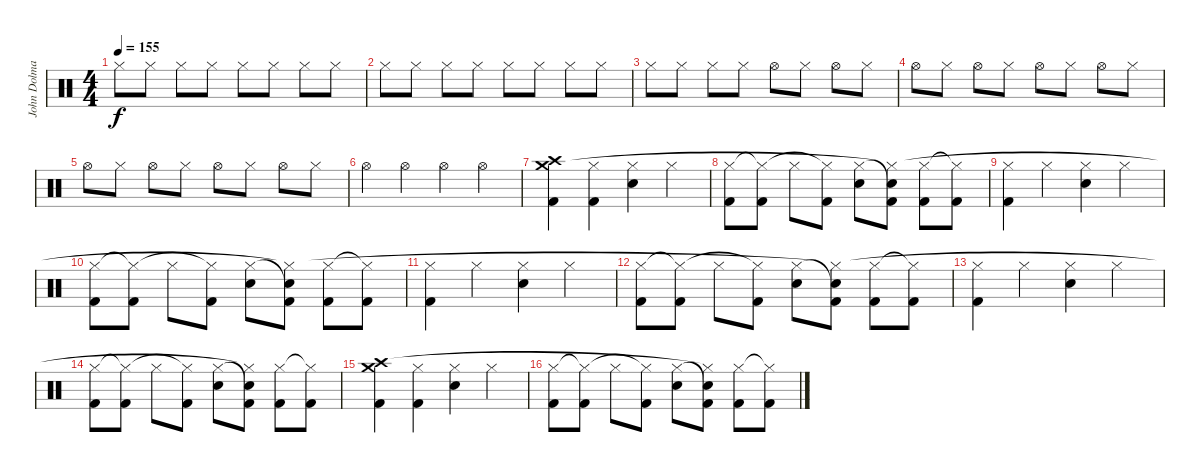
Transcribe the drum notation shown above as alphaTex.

\track ("John Dolmayan Drums" "John Dolma") {instrument percussion}
\staff {score}
\articulation defaults
\ts (4 4)
\tempo 155
\clef neutral
\ks c "Hi-Hat (closed)".8{dy f} "Hi-Hat (closed)".8 "Hi-Hat (closed)".8 "Hi-Hat (closed)".8 "Hi-Hat (closed)".8 "Hi-Hat (closed)".8 "Hi-Hat (closed)".8 "Hi-Hat (closed)".8
|
"Hi-Hat (closed)".8 "Hi-Hat (closed)".8 "Hi-Hat (closed)".8 "Hi-Hat (closed)".8 "Hi-Hat (closed)".8 "Hi-Hat (closed)".8 "Hi-Hat (closed)".8 "Hi-Hat (closed)".8 |
"Hi-Hat (closed)".8 "Hi-Hat (closed)".8 "Hi-Hat (closed)".8 "Hi-Hat (closed)".8 "Hi-Hat (open)".8 "Hi-Hat (closed)".8 "Hi-Hat (open)".8 "Hi-Hat (closed)".8 |
"Hi-Hat (open)".8 "Hi-Hat (closed)".8 "Hi-Hat (open)".8 "Hi-Hat (closed)".8 "Hi-Hat (open)".8 "Hi-Hat (closed)".8 "Hi-Hat (open)".8 "Hi-Hat (closed)".8 |
"Hi-Hat (open)".8 "Hi-Hat (closed)".8 "Hi-Hat (open)".8 "Hi-Hat (closed)".8 "Hi-Hat (open)".8 "Hi-Hat (closed)".8 "Hi-Hat (open)".8 "Hi-Hat (closed)".8 |
"Hi-Hat (open)".4 "Hi-Hat (open)".4 "Hi-Hat (open)".4 "Hi-Hat (open)".4 |
("Kick (hit) 2" "Crash high (hit)" "Crash medium (hit)").4 ("Kick (hit) 2" "Hi-Hat (closed)").4 ("Electric Snare (hit)" "Hi-Hat (closed)").4 "Hi-Hat (closed)".4 |
("Kick (hit) 2" "Hi-Hat (closed)").8 ("Kick (hit) 2" "Hi-Hat (closed)"{t}).8 "Hi-Hat (closed)".8 ("Kick (hit) 2" "Hi-Hat (closed)"{t}).8 ("Electric Snare (hit)" "Hi-Hat (closed)").8 ("Kick (hit) 2" "Electric Snare (hit)"{t} "Hi-Hat (closed)"{t}).8 ("Kick (hit) 2" "Hi-Hat (closed)").8 ("Kick (hit) 2" "Hi-Hat (closed)"{t}).8 |
("Kick (hit) 2" "Hi-Hat (closed)").4 "Hi-Hat (closed)".4 ("Electric Snare (hit)" "Hi-Hat (closed)").4 "Hi-Hat (closed)".4 |
("Kick (hit) 2" "Hi-Hat (closed)").8 ("Kick (hit) 2" "Hi-Hat (closed)"{t}).8 "Hi-Hat (closed)".8 ("Kick (hit) 2" "Hi-Hat (closed)"{t}).8 ("Electric Snare (hit)" "Hi-Hat (closed)").8 ("Kick (hit) 2" "Electric Snare (hit)"{t} "Hi-Hat (closed)"{t}).8 ("Kick (hit) 2" "Hi-Hat (closed)").8 ("Kick (hit) 2" "Hi-Hat (closed)"{t}).8 |
("Kick (hit) 2" "Hi-Hat (closed)").4 "Hi-Hat (closed)".4 ("Electric Snare (hit)" "Hi-Hat (closed)").4 "Hi-Hat (closed)".4 |
("Kick (hit) 2" "Hi-Hat (closed)").8 ("Kick (hit) 2" "Hi-Hat (closed)"{t}).8 "Hi-Hat (closed)".8 ("Kick (hit) 2" "Hi-Hat (closed)"{t}).8 ("Electric Snare (hit)" "Hi-Hat (closed)").8 ("Kick (hit) 2" "Electric Snare (hit)"{t} "Hi-Hat (closed)"{t}).8 ("Kick (hit) 2" "Hi-Hat (closed)").8 ("Kick (hit) 2" "Hi-Hat (closed)"{t}).8 |
("Kick (hit) 2" "Hi-Hat (closed)").4 "Hi-Hat (closed)".4 ("Electric Snare (hit)" "Hi-Hat (closed)").4 "Hi-Hat (closed)".4 |
("Kick (hit) 2" "Hi-Hat (closed)").8 ("Kick (hit) 2" "Hi-Hat (closed)"{t}).8 "Hi-Hat (closed)".8 ("Kick (hit) 2" "Hi-Hat (closed)"{t}).8 ("Electric Snare (hit)" "Hi-Hat (closed)").8 ("Kick (hit) 2" "Electric Snare (hit)"{t} "Hi-Hat (closed)"{t}).8 ("Kick (hit) 2" "Hi-Hat (closed)").8 ("Kick (hit) 2" "Hi-Hat (closed)"{t}).8 |
("Crash medium (hit)" "Kick (hit) 2" "Crash high (hit)").4 ("Kick (hit) 2" "Hi-Hat (closed)").4 ("Electric Snare (hit)" "Hi-Hat (closed)").4 "Hi-Hat (closed)".4 |
("Kick (hit) 2" "Hi-Hat (closed)").8 ("Kick (hit) 2" "Hi-Hat (closed)"{t}).8 "Hi-Hat (closed)".8 ("Kick (hit) 2" "Hi-Hat (closed)"{t}).8 ("Electric Snare (hit)" "Hi-Hat (closed)").8 ("Kick (hit) 2" "Electric Snare (hit)"{t} "Hi-Hat (closed)"{t}).8 ("Kick (hit) 2" "Hi-Hat (closed)").8 ("Kick (hit) 2" "Hi-Hat (closed)"{t}).8
